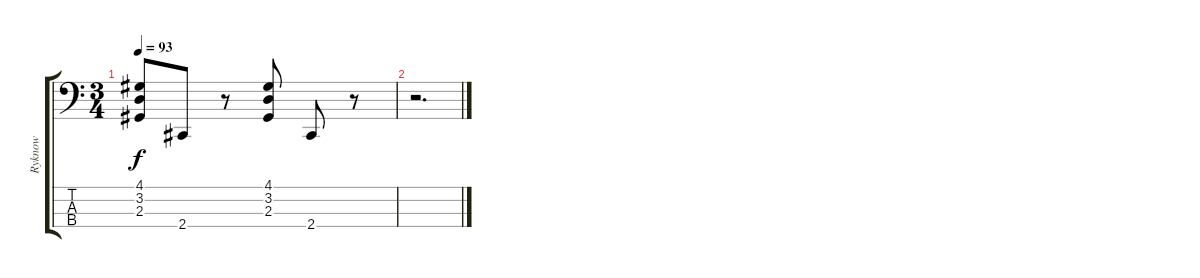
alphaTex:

\track ("Ryknow" "Ryknow") {instrument electricbassfinger}
\staff {score tabs}
\tuning (E2 B1 Gb1 B0) {hide}
\ts (3 4)
\tempo 93
\clef f4
\ks c
(4.1 3.2 2.3).8{dy f instrument slapbass1} 2.4.8 r.8 (4.1 3.2 2.3).8 2.4.8 r.8 |
r.2{d}
